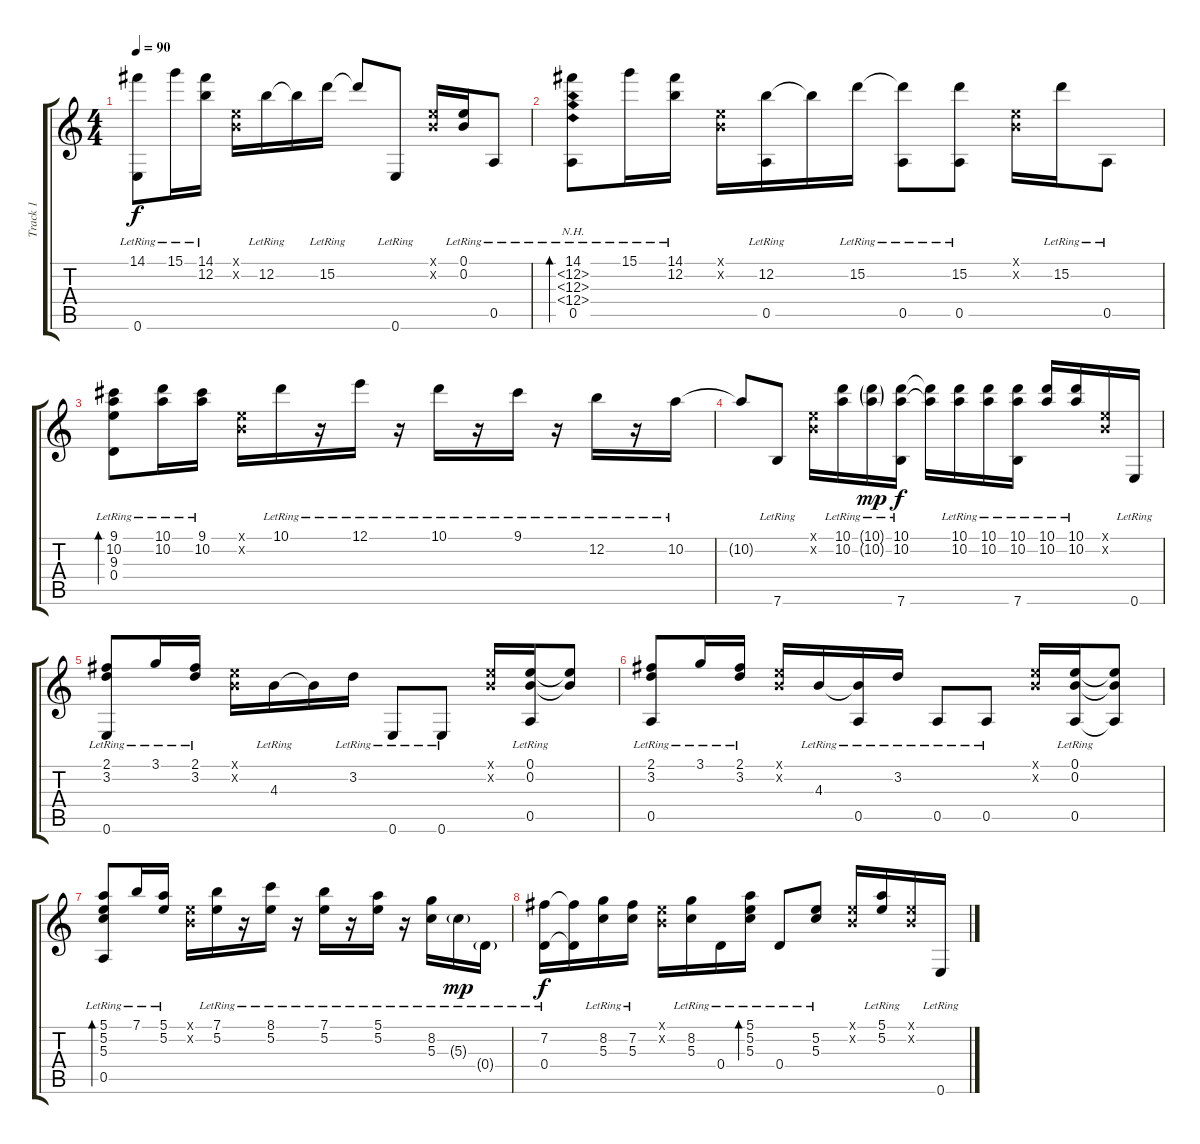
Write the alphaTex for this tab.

\track ("Track 1" "Track 1") {instrument acousticguitarsteel}
\staff {score tabs}
\tuning (E4 B3 G3 D3 A2 E2) {hide}
\ts (4 4)
\tempo 90
\clef g2
\ks c
(14.1{lr} 0.6{lr}).8{dy f} 15.1{lr}.16 (14.1{lr} 12.2{lr}).16 (0.1{x} 0.2{x}).16 12.2{lr}.16 12.2{t}.16 15.2{lr}.16 15.2{t}.8 0.6{lr}.8 (0.1{x} 0.2{x}).16 (0.1{lr} 0.2{lr}).16 0.5{lr}.8 |
(14.1{lr} 12.2{nh lr} 12.3{nh lr} 12.4{nh lr} 0.5{lr}).8{bd 30} 15.1{lr}.16 (14.1{lr} 12.2{lr}).16 (0.1{x} 0.2{x}).16 (12.2{lr} 0.5{lr}).16 12.2{t}.16 15.2{lr}.16 (15.2{t} 0.5{lr}).8 (15.2{lr} 0.5{lr}).8 (0.1{x} 0.2{x}).16 15.2{lr}.16 0.5{lr}.8 |
(9.1{lr} 10.2{lr} 9.3{lr} 0.4{lr}).8{bd 60} (10.1{lr} 10.2{lr}).16 (9.1{lr} 10.2{lr}).16 (0.1{x} 0.2{x}).16 10.1{lr}.16 r.16 12.1{lr}.16 r.16 10.1{lr}.16 r.16 9.1{lr}.16 r.16 12.2{lr}.16 r.16 10.2{lr}.16 |
10.2{t}.8 7.6{lr}.8 (0.1{x} 0.2{x}).16 (10.1{lr} 10.2{lr}).16 (10.1{g lr} 10.2{g lr}).16{dy mp} (10.1{lr} 10.2{lr} 7.6{lr}).16{dy f} (10.1{t} 10.2{t}).16 (10.1{lr} 10.2{lr}).16 (10.1{lr} 10.2{lr}).16 (10.1{lr} 10.2{lr} 7.6{lr}).16 (10.1{lr} 10.2{lr}).16 (10.1{lr} 10.2{lr}).16 (0.1{x} 0.2{x}).16 0.6{lr}.16 |
(2.1{lr} 3.2{lr} 0.6{lr}).8 3.1{lr}.16 (2.1{lr} 3.2{lr}).16 (0.1{x} 0.2{x}).16 4.3{lr}.16 4.3{t}.16 3.2{lr}.16 0.6{lr}.8 0.6{lr}.8 (0.1{x} 0.2{x}).16 (0.1{lr} 0.2{lr} 0.5{lr}).16 (0.1{t} 0.2{t}).8 |
(2.1{lr} 3.2{lr} 0.5{lr}).8 3.1{lr}.16 (2.1{lr} 3.2{lr}).16 (0.1{x} 0.2{x}).16 4.3{lr}.16 (4.3{t} 0.5{lr}).16 3.2{lr}.16 0.5{lr}.8 0.5{lr}.8 (0.1{x} 0.2{x}).16 (0.1{lr} 0.2{lr} 0.5{lr}).16 (0.1{t} 0.2{t} 0.5{t}).8 |
(5.1{lr} 5.2{lr} 5.3{lr} 0.5{lr}).8{bd 120} 7.1{lr}.16 (5.1{lr} 5.2{lr}).16 (0.1{x} 0.2{x}).16 (7.1{lr} 5.2{lr}).16 r.16 (8.1{lr} 5.2{lr}).16 r.16 (7.1{lr} 5.2{lr}).16 r.16 (5.1{lr} 5.2{lr}).16 r.16 (8.2{lr} 5.3{lr}).16 5.3{g lr}.16{dy mp} 0.4{g lr}.16 |
(7.2{lr} 0.4{lr}).16{dy f} (7.2{t} 0.4{t}).16 (8.2{lr} 5.3{lr}).16 (7.2{lr} 5.3{lr}).16 (0.1{x} 0.2{x}).16 (8.2{lr} 5.3{lr}).16 0.4{lr}.16 (5.1{lr} 5.2{lr} 5.3{lr}).16{bd 120} 0.4{lr}.8 (5.2{lr} 5.3{lr}).8 (0.1{x} 0.2{x}).16 (5.1{lr} 5.2{lr}).16 (0.1{x} 0.2{x}).16 0.6{lr}.16
